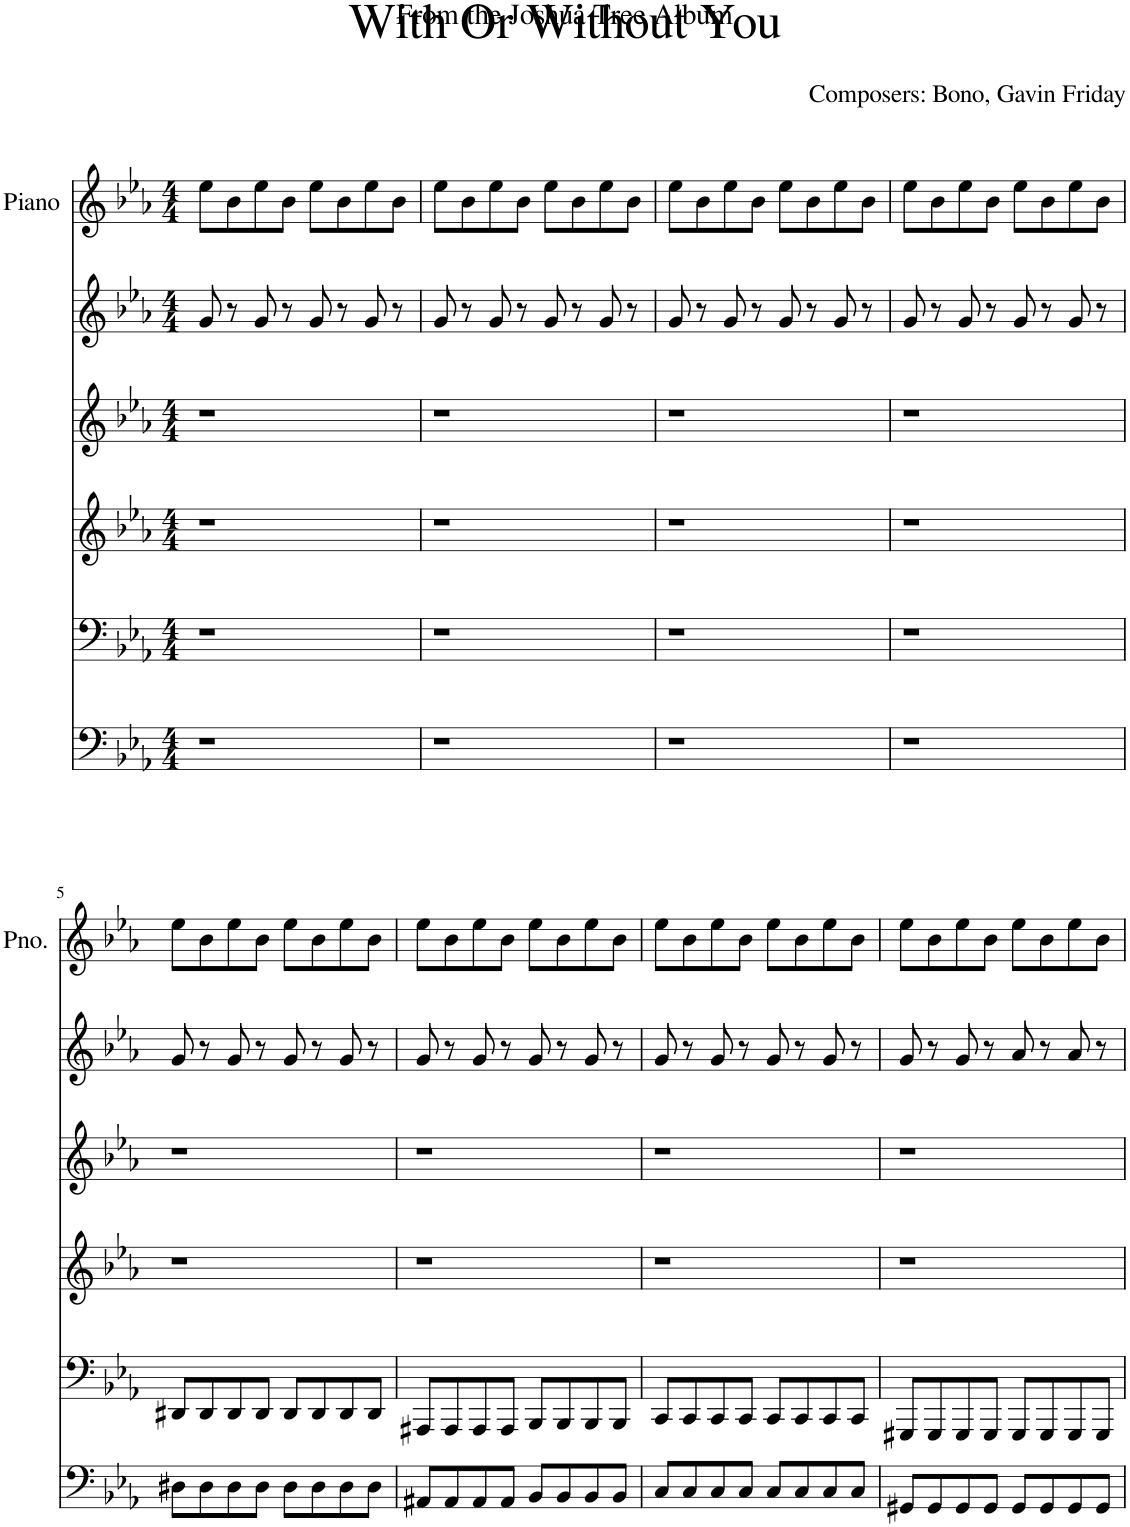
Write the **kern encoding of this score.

**kern	**kern	**kern	**kern	**kern	**kern
*part6	*part5	*part4	*part3	*part2	*part1
*staff6	*staff5	*staff4	*staff3	*staff2	*staff1
*I"Piano	*I"Piano	*I"Piano	*I"Piano	*I"Piano	*I"Piano
*I'Pno	*I'Pno	*I'Pno	*I'Pno	*I'Pno	*I'Pno.
*clefF4	*clefF4	*clefG2	*clefG2	*clefG2	*clefG2
*k[b-e-a-]	*k[b-e-a-]	*k[b-e-a-]	*k[b-e-a-]	*k[b-e-a-]	*k[b-e-a-]
*M4/4	*M4/4	*M4/4	*M4/4	*M4/4	*M4/4
=1	=1	=1	=1	=1	=1
1r	1r	1r	1r	8g/	8ee-\L
.	.	.	.	8r	8b-\
.	.	.	.	8g/	8ee-\
.	.	.	.	8r	8b-\J
.	.	.	.	8g/	8ee-\L
.	.	.	.	8r	8b-\
.	.	.	.	8g/	8ee-\
.	.	.	.	8r	8b-\J
=2	=2	=2	=2	=2	=2
1r	1r	1r	1r	8g/	8ee-\L
.	.	.	.	8r	8b-\
.	.	.	.	8g/	8ee-\
.	.	.	.	8r	8b-\J
.	.	.	.	8g/	8ee-\L
.	.	.	.	8r	8b-\
.	.	.	.	8g/	8ee-\
.	.	.	.	8r	8b-\J
=3	=3	=3	=3	=3	=3
1r	1r	1r	1r	8g/	8ee-\L
.	.	.	.	8r	8b-\
.	.	.	.	8g/	8ee-\
.	.	.	.	8r	8b-\J
.	.	.	.	8g/	8ee-\L
.	.	.	.	8r	8b-\
.	.	.	.	8g/	8ee-\
.	.	.	.	8r	8b-\J
=4	=4	=4	=4	=4	=4
1r	1r	1r	1r	8g/	8ee-\L
.	.	.	.	8r	8b-\
.	.	.	.	8g/	8ee-\
.	.	.	.	8r	8b-\J
.	.	.	.	8g/	8ee-\L
.	.	.	.	8r	8b-\
.	.	.	.	8g/	8ee-\
.	.	.	.	8r	8b-\J
!!LO:LB:g=z
=5	=5	=5	=5	=5	=5
8D#X\L	8DD#X/L	1r	1r	8g/	8ee-\L
8D#\	8DD#/	.	.	8r	8b-\
8D#\	8DD#/	.	.	8g/	8ee-\
8D#\J	8DD#/J	.	.	8r	8b-\J
8D#\L	8DD#/L	.	.	8g/	8ee-\L
8D#\	8DD#/	.	.	8r	8b-\
8D#\	8DD#/	.	.	8g/	8ee-\
8D#\J	8DD#/J	.	.	8r	8b-\J
=6	=6	=6	=6	=6	=6
8AA#X/L	8AAA#X/L	1r	1r	8g/	8ee-\L
8AA#/	8AAA#/	.	.	8r	8b-\
8AA#/	8AAA#/	.	.	8g/	8ee-\
8AA#/J	8AAA#/J	.	.	8r	8b-\J
8BB-/L	8BBB-/L	.	.	8g/	8ee-\L
8BB-/	8BBB-/	.	.	8r	8b-\
8BB-/	8BBB-/	.	.	8g/	8ee-\
8BB-/J	8BBB-/J	.	.	8r	8b-\J
=7	=7	=7	=7	=7	=7
8C/L	8CC/L	1r	1r	8g/	8ee-\L
8C/	8CC/	.	.	8r	8b-\
8C/	8CC/	.	.	8g/	8ee-\
8C/J	8CC/J	.	.	8r	8b-\J
8C/L	8CC/L	.	.	8g/	8ee-\L
8C/	8CC/	.	.	8r	8b-\
8C/	8CC/	.	.	8g/	8ee-\
8C/J	8CC/J	.	.	8r	8b-\J
=8	=8	=8	=8	=8	=8
8GG#X/L	8GGG#X/L	1r	1r	8g/	8ee-\L
8GG#/	8GGG#/	.	.	8r	8b-\
8GG#/	8GGG#/	.	.	8g/	8ee-\
8GG#/J	8GGG#/J	.	.	8r	8b-\J
8GG#/L	8GGG#/L	.	.	8a-/	8ee-\L
8GG#/	8GGG#/	.	.	8r	8b-\
8GG#/	8GGG#/	.	.	8a-/	8ee-\
8GG#/J	8GGG#/J	.	.	8r	8b-\J
=	=	=	=	=	=
*-	*-	*-	*-	*-	*-
